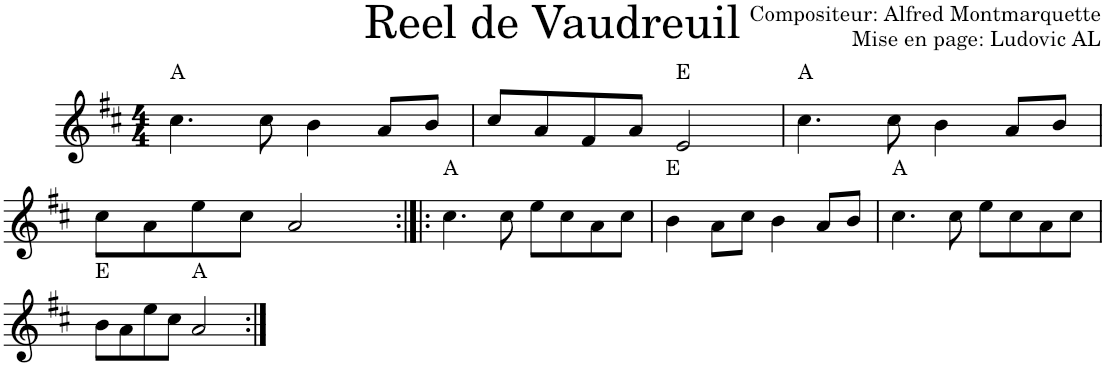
**kern	**harte
*part1	*part1
*staff1	*
*I"Voice	*
*I'V	*
*clefG2	*
*k[f#c#]	*
*M4/4	*
=1	=1
4.cc#\	A:maj
8cc#\	.
4b\	.
8a/L	.
8b/J	.
=2	=2
8cc#/L	.
8a/	.
8f#/	.
8a/J	.
2e/	E:maj
=3	=3
4.cc#\	A:maj
8cc#\	.
4b\	.
8a/L	.
8b/J	.
!!LO:LB:g=z
=4	=4
8cc#\L	.
8a\	.
8ee\	.
8cc#\J	.
2a/	.
=5:|!|:	=5:|!|:
4.cc#\	A:maj
8cc#\	.
8ee\L	.
8cc#\	.
8a\	.
8cc#\J	.
=6	=6
4b\	E:maj
8a\L	.
8cc#\J	.
4b\	.
8a/L	.
8b/J	.
=7	=7
4.cc#\	A:maj
8cc#\	.
8ee\L	.
8cc#\	.
8a\	.
8cc#\J	.
!!LO:LB:g=z
=8	=8
8b\L	E:maj
8a\	.
8ee\	.
8cc#\J	.
2a/	A:maj
=:|!	=:|!
*-	*-
